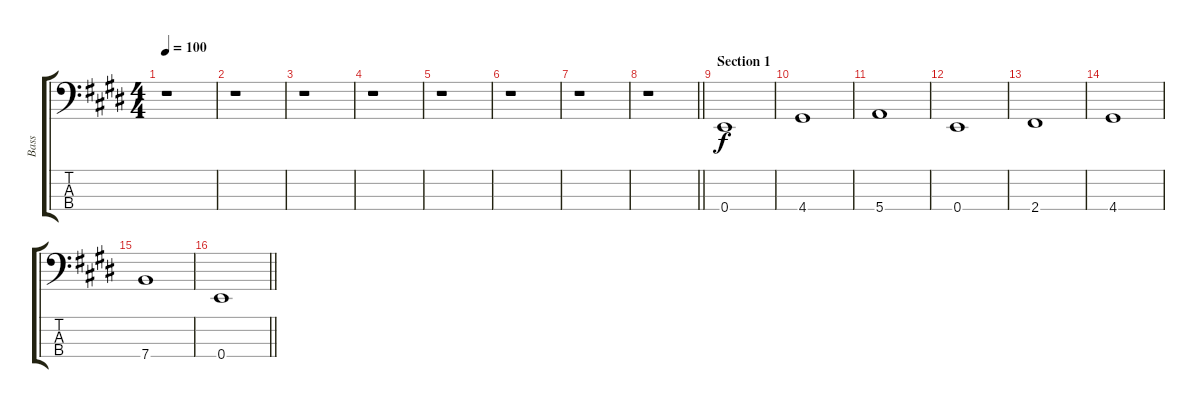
\track ("Bass" "Bass") {instrument electricbassfinger}
\staff {score tabs}
\tuning (G2 D2 A1 E1) {hide}
\ts (4 4)
\tempo 100
\clef f4
\ks e
r.1{dy f instrument electricbassfinger} |
\ks c#minor
r.1 |
r.1 |
r.1 |
r.1 |
\ks e
r.1 |
\ks c#minor
r.1 |
\barLineRight lightlight
r.1 |
\section ("" "Section 1")
0.4.1 |
4.4.1 |
\ks e
5.4.1 |
\ks c#minor
0.4.1 |
\ks e
2.4.1 |
\ks c#minor
4.4.1 |
7.4.1 |
\barLineRight lightlight
0.4.1
